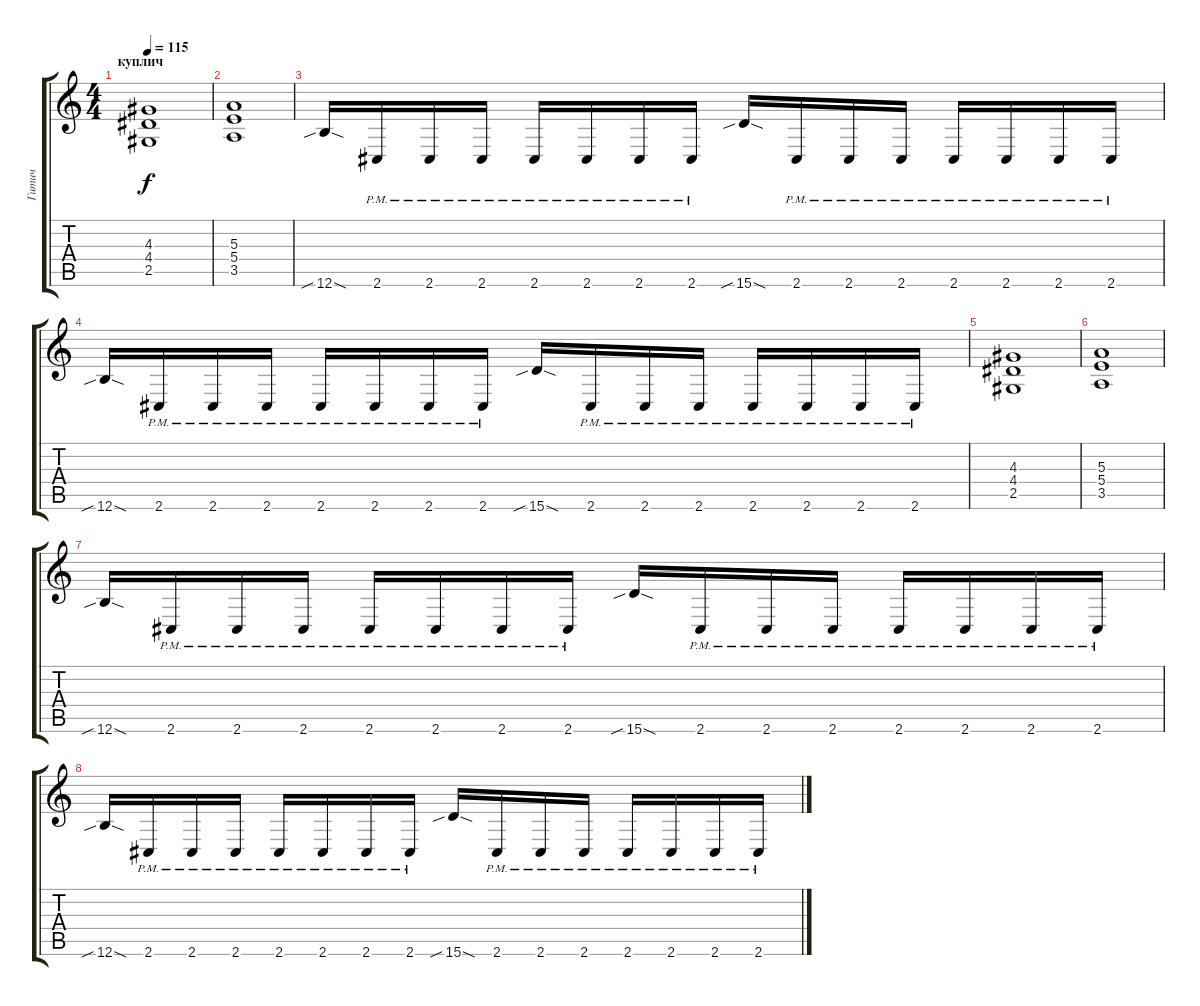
\track ("Гитич" "Гитич") {instrument overdrivenguitar}
\staff {score tabs}
\tuning (Db4 Ab3 E3 B2 Gb2 B1) {hide}
\ts (4 4)
\section ("" "куплич")
\tempo 115
\clef g2
\ks c
(4.3 4.4 2.5).1{dy f} |
(5.3 5.4 3.5).1 |
12.6{sib sod}.16 2.6{pm}.16 2.6{pm}.16 2.6{pm}.16 2.6{pm}.16 2.6{pm}.16 2.6{pm}.16 2.6{pm}.16 15.6{sib sod}.16 2.6{pm}.16 2.6{pm}.16 2.6{pm}.16 2.6{pm}.16 2.6{pm}.16 2.6{pm}.16 2.6{pm}.16 |
12.6{sib sod}.16 2.6{pm}.16 2.6{pm}.16 2.6{pm}.16 2.6{pm}.16 2.6{pm}.16 2.6{pm}.16 2.6{pm}.16 15.6{sib sod}.16 2.6{pm}.16 2.6{pm}.16 2.6{pm}.16 2.6{pm}.16 2.6{pm}.16 2.6{pm}.16 2.6{pm}.16 |
(4.3 4.4 2.5).1 |
(5.3 5.4 3.5).1 |
12.6{sib sod}.16 2.6{pm}.16 2.6{pm}.16 2.6{pm}.16 2.6{pm}.16 2.6{pm}.16 2.6{pm}.16 2.6{pm}.16 15.6{sib sod}.16 2.6{pm}.16 2.6{pm}.16 2.6{pm}.16 2.6{pm}.16 2.6{pm}.16 2.6{pm}.16 2.6{pm}.16 |
12.6{sib sod}.16 2.6{pm}.16 2.6{pm}.16 2.6{pm}.16 2.6{pm}.16 2.6{pm}.16 2.6{pm}.16 2.6{pm}.16 15.6{sib sod}.16 2.6{pm}.16 2.6{pm}.16 2.6{pm}.16 2.6{pm}.16 2.6{pm}.16 2.6{pm}.16 2.6{pm}.16
